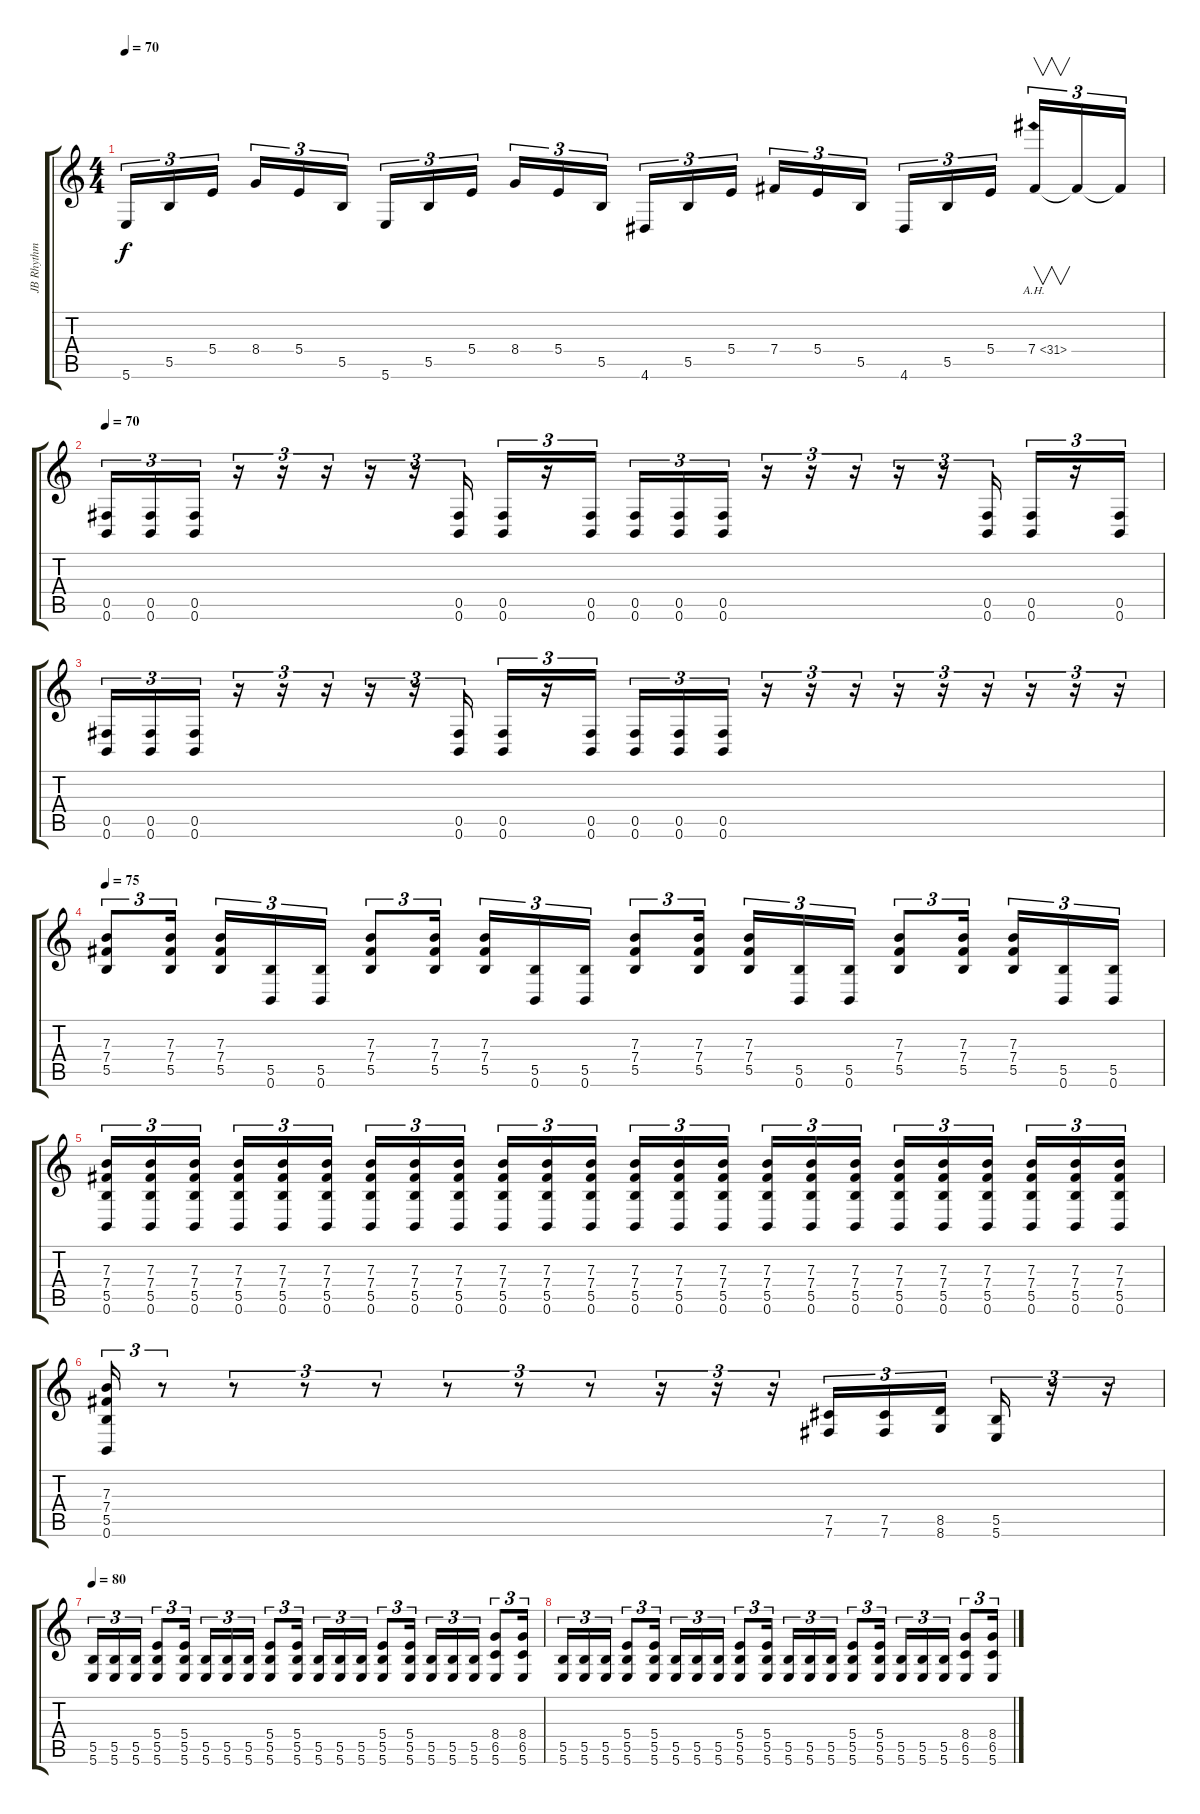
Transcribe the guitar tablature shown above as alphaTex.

\track ("JB Rhythm" "JB Rhythm") {instrument distortionguitar bank 255}
\staff {score tabs}
\tuning (Db4 Ab3 E3 B2 Gb2 B1) {hide}
\ts (4 4)
\tempo 70
\clef g2
\ks c
5.6.16{tu (3 2) dy f} 5.5.16{tu (3 2)} 5.4.16{tu (3 2) beam splitsecondary} 8.4.16{tu (3 2)} 5.4.16{tu (3 2)} 5.5.16{tu (3 2)} 5.6.16{tu (3 2)} 5.5.16{tu (3 2)} 5.4.16{tu (3 2) beam splitsecondary} 8.4.16{tu (3 2)} 5.4.16{tu (3 2)} 5.5.16{tu (3 2)} 4.6.16{tu (3 2)} 5.5.16{tu (3 2)} 5.4.16{tu (3 2) beam splitsecondary} 7.4.16{tu (3 2)} 5.4.16{tu (3 2)} 5.5.16{tu (3 2)} 4.6.16{tu (3 2)} 5.5.16{tu (3 2)} 5.4.16{tu (3 2) beam splitsecondary} 7.4{ah 24}.16{v tu (3 2)} 7.4{t}.16{tu (3 2)} 7.4{t}.16{tu (3 2)} |
\tempo 70
(0.5 0.6).16{tu (3 2)} (0.5 0.6).16{tu (3 2)} (0.5 0.6).16{tu (3 2)} r.16{tu (3 2)} r.16{tu (3 2)} r.16{tu (3 2)} r.16{tu (3 2)} r.16{tu (3 2)} (0.5 0.6).16{tu (3 2)} (0.5 0.6).16{tu (3 2)} r.16{tu (3 2)} (0.5 0.6).16{tu (3 2)} (0.5 0.6).16{tu (3 2)} (0.5 0.6).16{tu (3 2)} (0.5 0.6).16{tu (3 2)} r.16{tu (3 2)} r.16{tu (3 2)} r.16{tu (3 2)} r.16{tu (3 2)} r.16{tu (3 2)} (0.5 0.6).16{tu (3 2)} (0.5 0.6).16{tu (3 2)} r.16{tu (3 2)} (0.5 0.6).16{tu (3 2)} |
(0.5 0.6).16{tu (3 2)} (0.5 0.6).16{tu (3 2)} (0.5 0.6).16{tu (3 2)} r.16{tu (3 2)} r.16{tu (3 2)} r.16{tu (3 2)} r.16{tu (3 2)} r.16{tu (3 2)} (0.5 0.6).16{tu (3 2)} (0.5 0.6).16{tu (3 2)} r.16{tu (3 2)} (0.5 0.6).16{tu (3 2)} (0.5 0.6).16{tu (3 2)} (0.5 0.6).16{tu (3 2)} (0.5 0.6).16{tu (3 2)} r.16{tu (3 2)} r.16{tu (3 2)} r.16{tu (3 2)} r.16{tu (3 2)} r.16{tu (3 2)} r.16{tu (3 2)} r.16{tu (3 2)} r.16{tu (3 2)} r.16{tu (3 2)} |
\tempo 70
\tempo 75
(7.3 7.4 5.5).8{tu (3 2)} (7.3 7.4 5.5).16{tu (3 2) beam splitsecondary} (7.3 7.4 5.5).16{tu (3 2)} (5.5 0.6).16{tu (3 2)} (5.5 0.6).16{tu (3 2)} (7.3 7.4 5.5).8{tu (3 2)} (7.3 7.4 5.5).16{tu (3 2) beam splitsecondary} (7.3 7.4 5.5).16{tu (3 2)} (5.5 0.6).16{tu (3 2)} (5.5 0.6).16{tu (3 2)} (7.3 7.4 5.5).8{tu (3 2)} (7.3 7.4 5.5).16{tu (3 2) beam splitsecondary} (7.3 7.4 5.5).16{tu (3 2)} (5.5 0.6).16{tu (3 2)} (5.5 0.6).16{tu (3 2)} (7.3 7.4 5.5).8{tu (3 2)} (7.3 7.4 5.5).16{tu (3 2) beam splitsecondary} (7.3 7.4 5.5).16{tu (3 2)} (5.5 0.6).16{tu (3 2)} (5.5 0.6).16{tu (3 2)} |
(7.3 7.4 5.5 0.6).16{tu (3 2)} (7.3 7.4 5.5 0.6).16{tu (3 2)} (7.3 7.4 5.5 0.6).16{tu (3 2) beam splitsecondary} (7.3 7.4 5.5 0.6).16{tu (3 2)} (7.3 7.4 5.5 0.6).16{tu (3 2)} (7.3 7.4 5.5 0.6).16{tu (3 2)} (7.3 7.4 5.5 0.6).16{tu (3 2)} (7.3 7.4 5.5 0.6).16{tu (3 2)} (7.3 7.4 5.5 0.6).16{tu (3 2) beam splitsecondary} (7.3 7.4 5.5 0.6).16{tu (3 2)} (7.3 7.4 5.5 0.6).16{tu (3 2)} (7.3 7.4 5.5 0.6).16{tu (3 2)} (7.3 7.4 5.5 0.6).16{tu (3 2)} (7.3 7.4 5.5 0.6).16{tu (3 2)} (7.3 7.4 5.5 0.6).16{tu (3 2) beam splitsecondary} (7.3 7.4 5.5 0.6).16{tu (3 2)} (7.3 7.4 5.5 0.6).16{tu (3 2)} (7.3 7.4 5.5 0.6).16{tu (3 2)} (7.3 7.4 5.5 0.6).16{tu (3 2)} (7.3 7.4 5.5 0.6).16{tu (3 2)} (7.3 7.4 5.5 0.6).16{tu (3 2) beam splitsecondary} (7.3 7.4 5.5 0.6).16{tu (3 2)} (7.3 7.4 5.5 0.6).16{tu (3 2)} (7.3 7.4 5.5 0.6).16{tu (3 2)} |
(7.3 7.4 5.5 0.6).16{tu (3 2)} r.8{tu (3 2)} r.8{tu (3 2)} r.8{tu (3 2)} r.8{tu (3 2)} r.8{tu (3 2)} r.8{tu (3 2)} r.8{tu (3 2)} r.16{tu (3 2)} r.16{tu (3 2)} r.16{tu (3 2)} (7.5 7.6).16{tu (3 2)} (7.5 7.6).16{tu (3 2)} (8.5 8.6).16{tu (3 2) beam splitsecondary} (5.5 5.6).16{tu (3 2)} r.16{tu (3 2)} r.16{tu (3 2)} |
\tempo 80
(5.5 5.6).16{tu (3 2)} (5.5 5.6).16{tu (3 2)} (5.5 5.6).16{tu (3 2)} (5.4 5.5 5.6).8{tu (3 2)} (5.4 5.5 5.6).16{tu (3 2)} (5.5 5.6).16{tu (3 2)} (5.5 5.6).16{tu (3 2)} (5.5 5.6).16{tu (3 2)} (5.4 5.5 5.6).8{tu (3 2)} (5.4 5.5 5.6).16{tu (3 2)} (5.5 5.6).16{tu (3 2)} (5.5 5.6).16{tu (3 2)} (5.5 5.6).16{tu (3 2)} (5.4 5.5 5.6).8{tu (3 2)} (5.4 5.5 5.6).16{tu (3 2)} (5.5 5.6).16{tu (3 2)} (5.5 5.6).16{tu (3 2)} (5.5 5.6).16{tu (3 2)} (8.4 6.5 5.6).8{tu (3 2)} (8.4 6.5 5.6).16{tu (3 2)} |
(5.5 5.6).16{tu (3 2)} (5.5 5.6).16{tu (3 2)} (5.5 5.6).16{tu (3 2)} (5.4 5.5 5.6).8{tu (3 2)} (5.4 5.5 5.6).16{tu (3 2)} (5.5 5.6).16{tu (3 2)} (5.5 5.6).16{tu (3 2)} (5.5 5.6).16{tu (3 2)} (5.4 5.5 5.6).8{tu (3 2)} (5.4 5.5 5.6).16{tu (3 2)} (5.5 5.6).16{tu (3 2)} (5.5 5.6).16{tu (3 2)} (5.5 5.6).16{tu (3 2)} (5.4 5.5 5.6).8{tu (3 2)} (5.4 5.5 5.6).16{tu (3 2)} (5.5 5.6).16{tu (3 2)} (5.5 5.6).16{tu (3 2)} (5.5 5.6).16{tu (3 2)} (8.4 6.5 5.6).8{tu (3 2)} (8.4 6.5 5.6).16{tu (3 2)}
